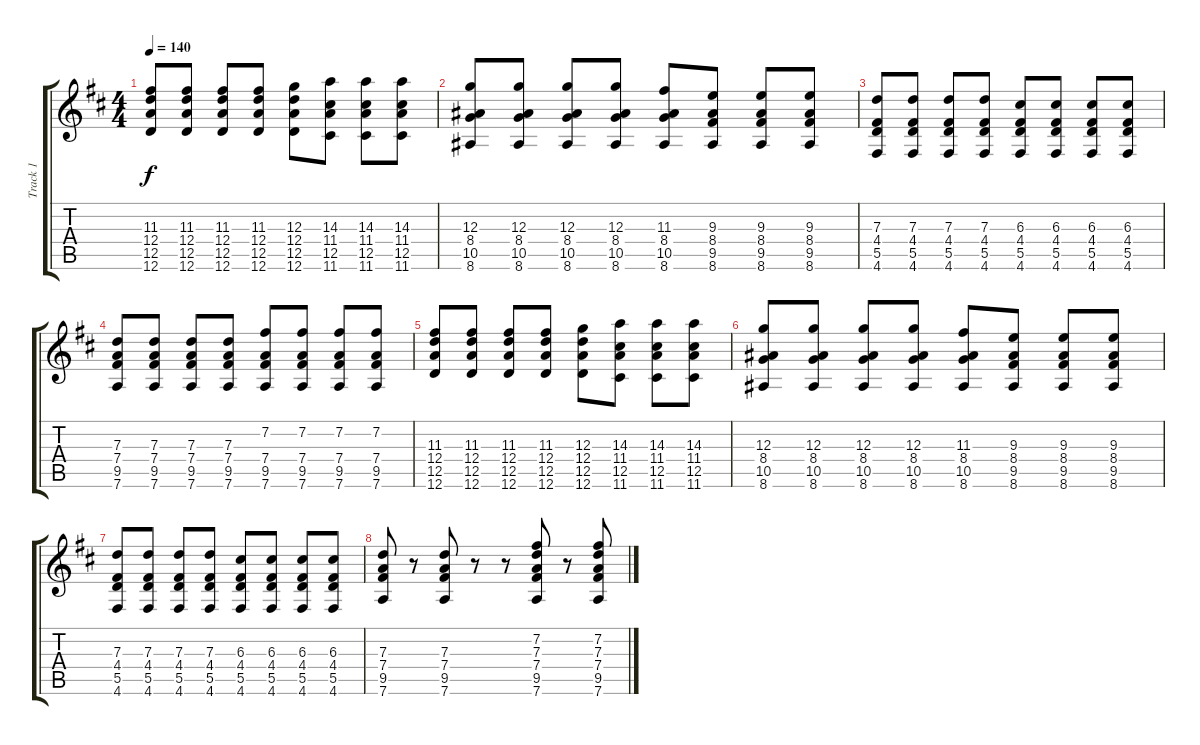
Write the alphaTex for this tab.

\track ("Track 1" "Track 1") {instrument overdrivenguitar}
\staff {score tabs}
\tuning (E4 B3 G3 D3 A2 D2) {hide}
\ts (4 4)
\tempo 140
\clef g2
\ks d
(11.3 12.4 12.5 12.6).8{dy f} (11.3 12.4 12.5 12.6).8 (11.3 12.4 12.5 12.6).8 (11.3 12.4 12.5 12.6).8 (12.3 12.4 12.5 12.6).8 (14.3 11.4 12.5 11.6).8 (14.3 11.4 12.5 11.6).8 (14.3 11.4 12.5 11.6).8 |
(12.3 8.4 10.5 8.6).8 (12.3 8.4 10.5 8.6).8 (12.3 8.4 10.5 8.6).8 (12.3 8.4 10.5 8.6).8 (11.3 8.4 10.5 8.6).8 (9.3 8.4 9.5 8.6).8 (9.3 8.4 9.5 8.6).8 (9.3 8.4 9.5 8.6).8 |
(7.3 4.4 5.5 4.6).8 (7.3 4.4 5.5 4.6).8 (7.3 4.4 5.5 4.6).8 (7.3 4.4 5.5 4.6).8 (6.3 4.4 5.5 4.6).8 (6.3 4.4 5.5 4.6).8 (6.3 4.4 5.5 4.6).8 (6.3 4.4 5.5 4.6).8 |
(7.3 7.4 9.5 7.6).8 (7.3 7.4 9.5 7.6).8 (7.3 7.4 9.5 7.6).8 (7.3 7.4 9.5 7.6).8 (7.2 7.4 9.5 7.6).8 (7.2 7.4 9.5 7.6).8 (7.2 7.4 9.5 7.6).8 (7.2 7.4 9.5 7.6).8 |
(11.3 12.4 12.5 12.6).8 (11.3 12.4 12.5 12.6).8 (11.3 12.4 12.5 12.6).8 (11.3 12.4 12.5 12.6).8 (12.3 12.4 12.5 12.6).8 (14.3 11.4 12.5 11.6).8 (14.3 11.4 12.5 11.6).8 (14.3 11.4 12.5 11.6).8 |
(12.3 8.4 10.5 8.6).8 (12.3 8.4 10.5 8.6).8 (12.3 8.4 10.5 8.6).8 (12.3 8.4 10.5 8.6).8 (11.3 8.4 10.5 8.6).8 (9.3 8.4 9.5 8.6).8 (9.3 8.4 9.5 8.6).8 (9.3 8.4 9.5 8.6).8 |
(7.3 4.4 5.5 4.6).8 (7.3 4.4 5.5 4.6).8 (7.3 4.4 5.5 4.6).8 (7.3 4.4 5.5 4.6).8 (6.3 4.4 5.5 4.6).8 (6.3 4.4 5.5 4.6).8 (6.3 4.4 5.5 4.6).8 (6.3 4.4 5.5 4.6).8 |
(7.3 7.4 9.5 7.6).8 r.8 (7.3 7.4 9.5 7.6).8 r.8 r.8 (7.2 7.3 7.4 9.5 7.6).8 r.8 (7.2 7.3 7.4 9.5 7.6).8
